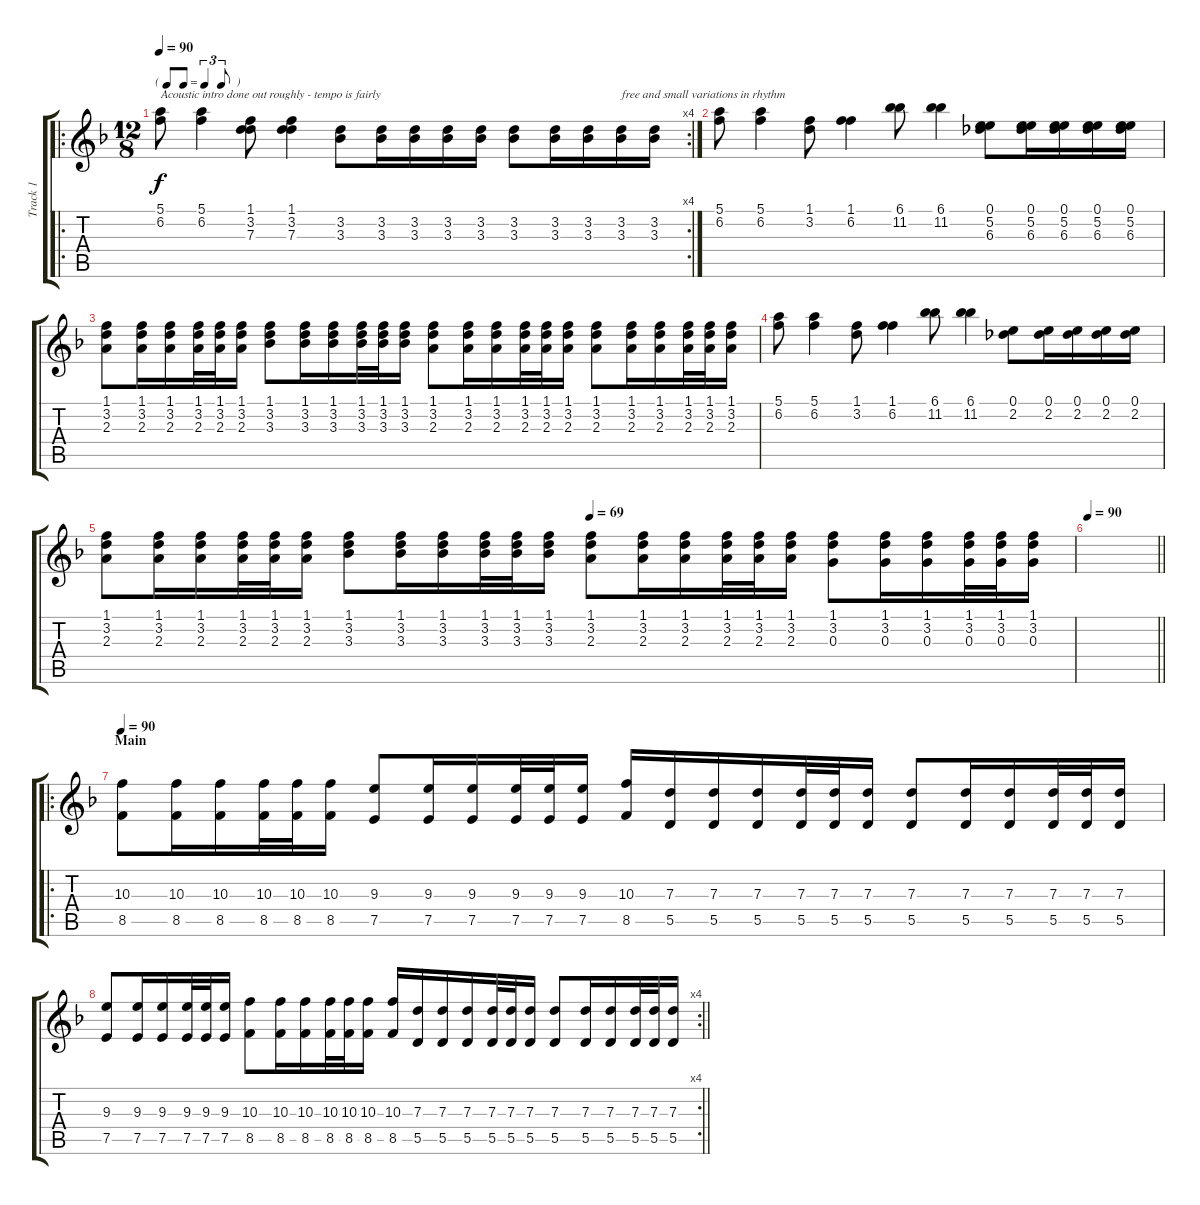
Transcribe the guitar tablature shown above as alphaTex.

\track ("Track 1" "Track 1") {instrument overdrivenguitar}
\staff {score tabs}
\tuning (E4 B3 G3 D3 A2 D2) {hide}
\ro
\rc 4
\ts (12 8)
\tf triplet8th
\tempo 90
\tempo 70
\tempo 90
\clef g2
\ks dminor
(5.1 6.2).8{txt "Acoustic intro done out roughly - tempo is fairly" dy f volume 8 instrument acousticguitarnylon} (5.1 6.2).4 (1.1 3.2 7.3).8 (1.1 3.2 7.3).4 (3.2 3.3).8 (3.2 3.3).16 (3.2 3.3).16 (3.2 3.3).16 (3.2 3.3).16 (3.2 3.3).8 (3.2 3.3).16 (3.2 3.3).16 (3.2 3.3).16{txt "free and small variations in rhythm"} (3.2 3.3).16 |
(5.1 6.2).8 (5.1 6.2).4 (1.1 3.2).8 (1.1 6.2).4 (6.1 11.2).8 (6.1 11.2).4 (0.1 5.2 6.3).8 (0.1 5.2 6.3).16 (0.1 5.2 6.3).16 (0.1 5.2 6.3).16 (0.1 5.2 6.3).16 |
(1.1 3.2 2.3).8 (1.1 3.2 2.3).16 (1.1 3.2 2.3).16 (1.1 3.2 2.3).32 (1.1 3.2 2.3).32 (1.1 3.2 2.3).16 (1.1 3.2 3.3).8 (1.1 3.2 3.3).16 (1.1 3.2 3.3).16 (1.1 3.2 3.3).32 (1.1 3.2 3.3).32 (1.1 3.2 3.3).16 (1.1 3.2 2.3).8 (1.1 3.2 2.3).16 (1.1 3.2 2.3).16 (1.1 3.2 2.3).32 (1.1 3.2 2.3).32 (1.1 3.2 2.3).16 (1.1 3.2 2.3).8 (1.1 3.2 2.3).16 (1.1 3.2 2.3).16 (1.1 3.2 2.3).32 (1.1 3.2 2.3).32 (1.1 3.2 2.3).16 |
(5.1 6.2).8 (5.1 6.2).4 (1.1 3.2).8 (1.1 6.2).4 (6.1 11.2).8 (6.1 11.2).4 (0.1 2.2).8 (0.1 2.2).16 (0.1 2.2).16 (0.1 2.2).16 (0.1 2.2).16 |
\tempo (69 0.5)
(1.1 3.2 2.3).8 (1.1 3.2 2.3).16 (1.1 3.2 2.3).16 (1.1 3.2 2.3).32 (1.1 3.2 2.3).32 (1.1 3.2 2.3).16 (1.1 3.2 3.3).8 (1.1 3.2 3.3).16 (1.1 3.2 3.3).16 (1.1 3.2 3.3).32 (1.1 3.2 3.3).32 (1.1 3.2 3.3).16 (1.1 3.2 2.3).8 (1.1 3.2 2.3).16 (1.1 3.2 2.3).16 (1.1 3.2 2.3).32 (1.1 3.2 2.3).32 (1.1 3.2 2.3).16 (1.1 3.2 0.3).8 (1.1 3.2 0.3).16 (1.1 3.2 0.3).16 (1.1 3.2 0.3).32 (1.1 3.2 0.3).32 (1.1 3.2 0.3).16 |
\tempo 90
\barLineRight lightlight
|
\ro
\section ("" "Main")
\tempo 90
(10.3 8.5).8{instrument overdrivenguitar} (10.3 8.5).16 (10.3 8.5).16 (10.3 8.5).32 (10.3 8.5).32 (10.3 8.5).16 (9.3 7.5).8 (9.3 7.5).16 (9.3 7.5).16 (9.3 7.5).32 (9.3 7.5).32 (9.3 7.5).16 (10.3 8.5).16 (7.3 5.5).16 (7.3 5.5).16 (7.3 5.5).16 (7.3 5.5).32 (7.3 5.5).32 (7.3 5.5).16 (7.3 5.5).8 (7.3 5.5).16 (7.3 5.5).16 (7.3 5.5).32 (7.3 5.5).32 (7.3 5.5).16 |
\rc 4
\barLineRight lightlight
(9.3 7.5).8 (9.3 7.5).16 (9.3 7.5).16 (9.3 7.5).32 (9.3 7.5).32 (9.3 7.5).16 (10.3 8.5).8 (10.3 8.5).16 (10.3 8.5).16 (10.3 8.5).32 (10.3 8.5).32 (10.3 8.5).16 (10.3 8.5).16 (7.3 5.5).16 (7.3 5.5).16 (7.3 5.5).16 (7.3 5.5).32 (7.3 5.5).32 (7.3 5.5).16 (7.3 5.5).8 (7.3 5.5).16 (7.3 5.5).16 (7.3 5.5).32 (7.3 5.5).32 (7.3 5.5).16
